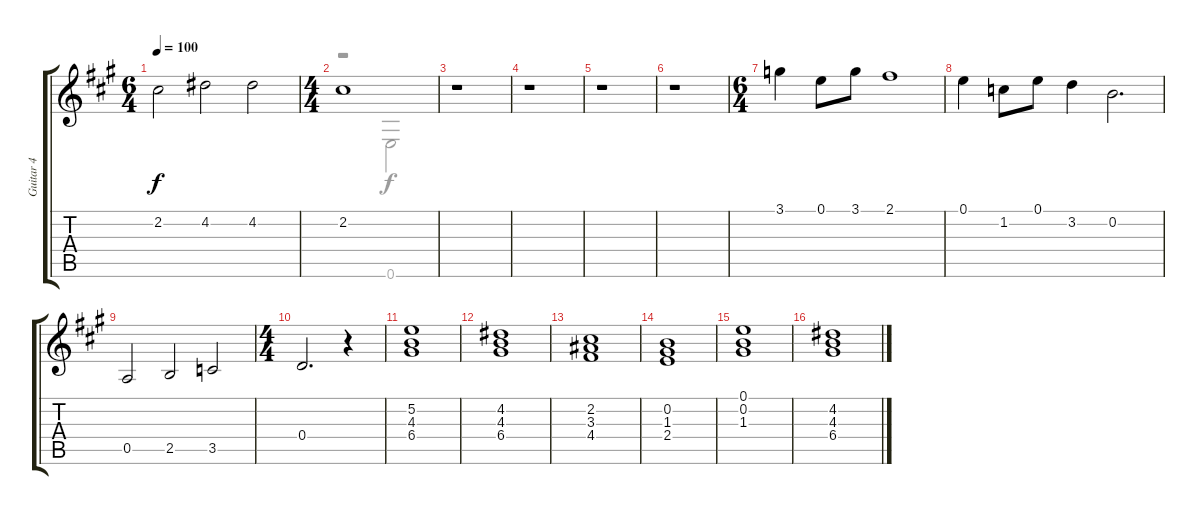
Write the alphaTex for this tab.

\track ("Guitar 4" "Guitar 4") {instrument acousticguitarnylon}
\staff {score tabs}
\tuning (E4 B3 G3 D3 A2 E2) {hide}
\voice
\ts (6 4)
\tempo 100
\clef g2
\ks a
2.2.2{dy f} 4.2.2 4.2.2 |
\ts (4 4)
2.2.1 |
r.1 |
r.1 |
r.1 |
r.1 |
\ts (6 4)
3.1.4 0.1.8 3.1.8 2.1.1 |
0.1.4 1.2.8 0.1.8 3.2.4 0.2.2{d} |
0.5.2 2.5.2 3.5.2 |
\ts (4 4)
0.4.2{d} r.4 |
(5.2 4.3 6.4).1 |
(4.2 4.3 6.4).1 |
(2.2 3.3 4.4).1 |
(0.2 1.3 2.4).1 |
(0.1 0.2 1.3).1 |
(4.2 4.3 6.4).1
\voice
\clef g2
\ottava regular
\simile none
\ks a
|
r.2 0.6.2 |
|
|
|
|
|
|
|
|
|
|
|
|
|
